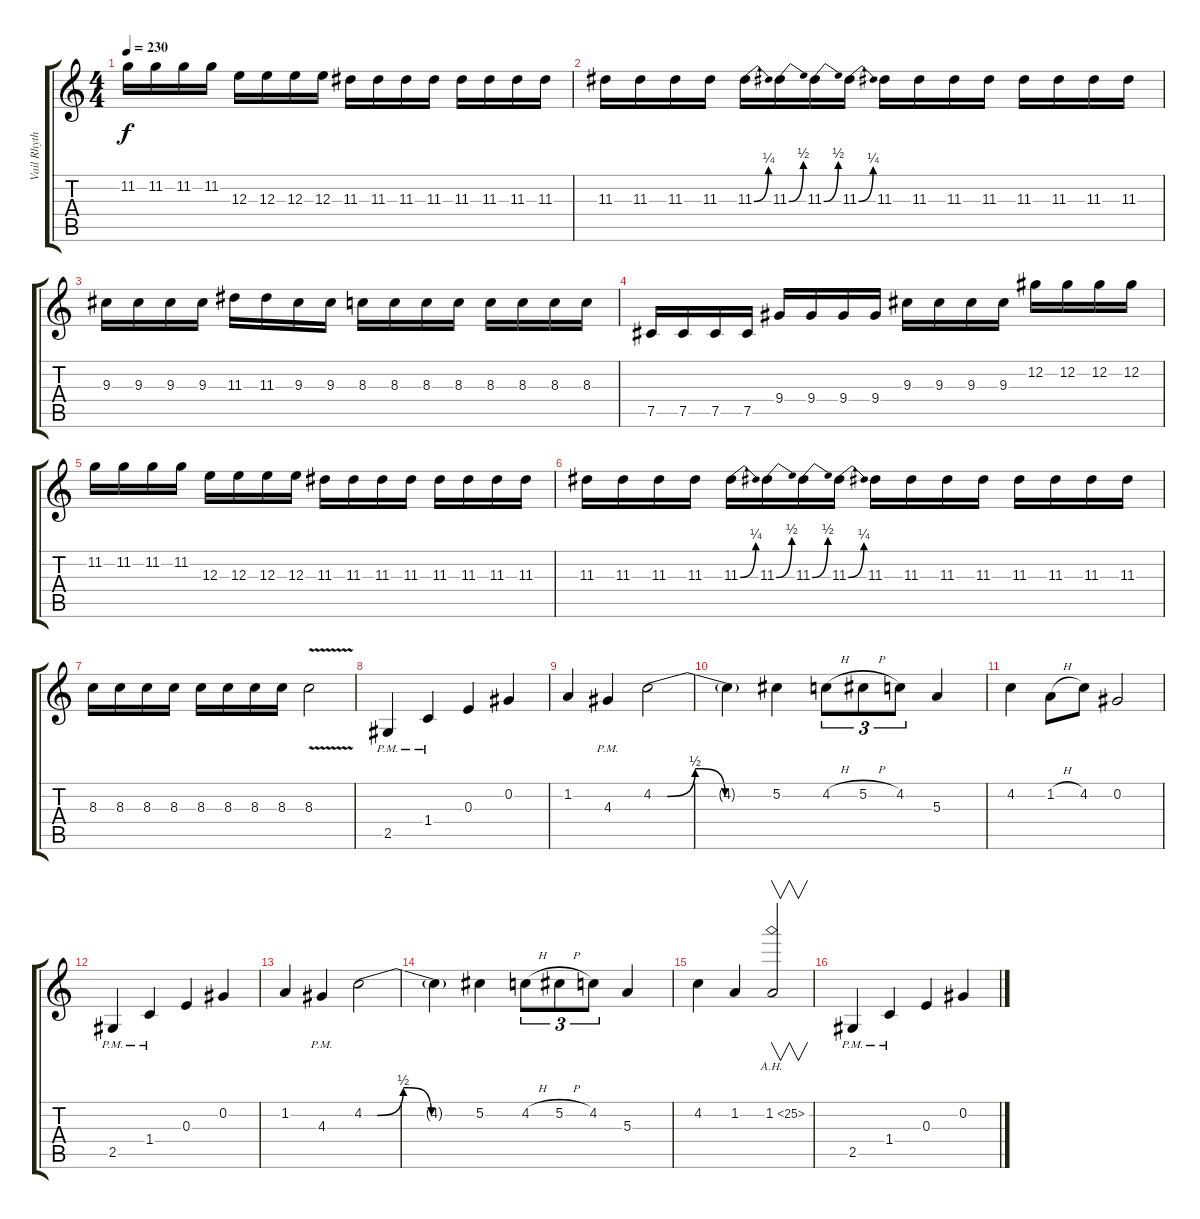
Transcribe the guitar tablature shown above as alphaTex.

\track ("Vail Rhythm" "Vail Rhyth") {instrument overdrivenguitar}
\staff {score tabs}
\tuning (Db4 Ab3 E3 B2 Gb2 B1) {hide}
\ts (4 4)
\tempo 230
\clef g2
\ks c
11.2.16{dy f} 11.2.16 11.2.16 11.2.16 12.3.16 12.3.16 12.3.16 12.3.16 11.3.16 11.3.16 11.3.16 11.3.16 11.3.16 11.3.16 11.3.16 11.3.16 |
11.3.16 11.3.16 11.3.16 11.3.16 11.3{be (bend 0 0 60 1)}.16 11.3{be (bend 0 0 60 2)}.16 11.3{be (bend 0 0 60 2)}.16 11.3{be (bend 0 0 60 1)}.16 11.3.16 11.3.16 11.3.16 11.3.16 11.3.16 11.3.16 11.3.16 11.3.16 |
9.3.16 9.3.16 9.3.16 9.3.16 11.3.16 11.3.16 9.3.16 9.3.16 8.3.16 8.3.16 8.3.16 8.3.16 8.3.16 8.3.16 8.3.16 8.3.16 |
7.5.16 7.5.16 7.5.16 7.5.16 9.4.16 9.4.16 9.4.16 9.4.16 9.3.16 9.3.16 9.3.16 9.3.16 12.2.16 12.2.16 12.2.16 12.2.16 |
11.2.16 11.2.16 11.2.16 11.2.16 12.3.16 12.3.16 12.3.16 12.3.16 11.3.16 11.3.16 11.3.16 11.3.16 11.3.16 11.3.16 11.3.16 11.3.16 |
11.3.16 11.3.16 11.3.16 11.3.16 11.3{be (bend 0 0 60 1)}.16 11.3{be (bend 0 0 60 2)}.16 11.3{be (bend 0 0 60 2)}.16 11.3{be (bend 0 0 60 1)}.16 11.3.16 11.3.16 11.3.16 11.3.16 11.3.16 11.3.16 11.3.16 11.3.16 |
8.3.16 8.3.16 8.3.16 8.3.16 8.3.16 8.3.16 8.3.16 8.3.16 8.3{v}.2 |
2.5{pm}.4 1.4{pm}.4 0.3.4 0.2.4 |
1.2.4 4.3{pm}.4 4.2{be (custom 0 0 7 0 21 2 24 2 36 0 60 0)}.2 |
4.2{t}.4 5.2.4 4.2{h}.8{tu (3 2)} 5.2{h}.8{tu (3 2)} 4.2.8{tu (3 2)} 5.3.4 |
4.2.4 1.2{h}.8 4.2.8 0.2.2 |
2.5{pm}.4 1.4{pm}.4 0.3.4 0.2.4 |
1.2.4 4.3{pm}.4 4.2{be (custom 0 0 7 0 21 2 24 2 36 0 60 0)}.2 |
4.2{t}.4 5.2.4 4.2{h}.8{tu (3 2)} 5.2{h}.8{tu (3 2)} 4.2.8{tu (3 2)} 5.3.4 |
4.2.4 1.2.4 1.2{ah 24}.2{v} |
2.5{pm}.4 1.4{pm}.4 0.3.4 0.2.4
